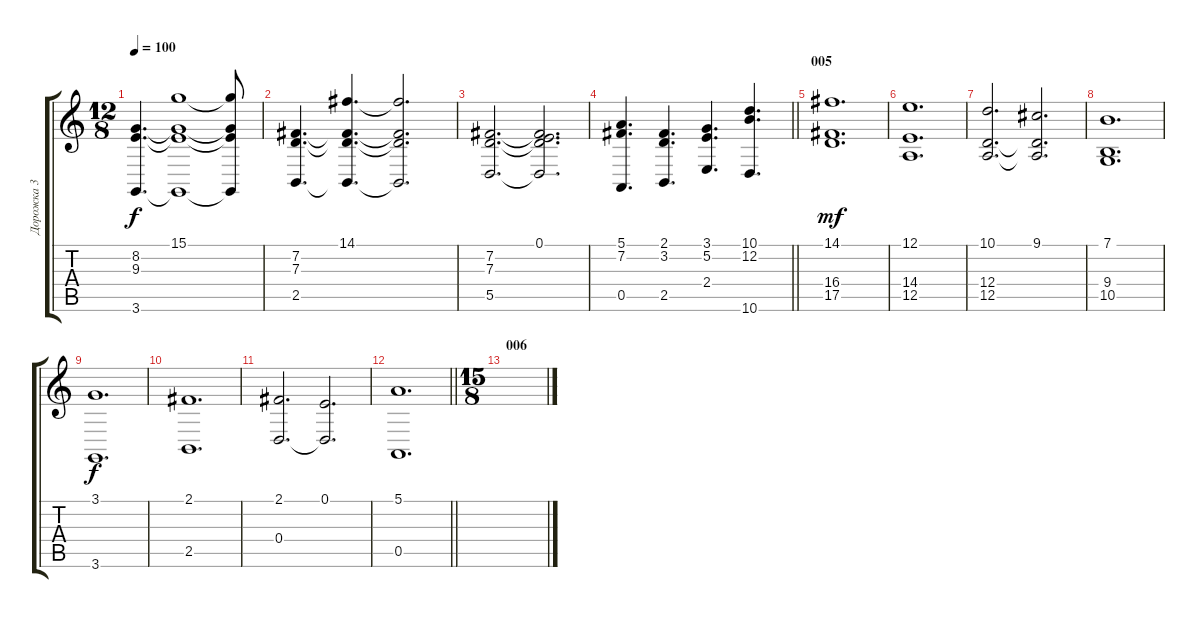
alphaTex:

\track ("Дорожка 3" "Дорожка 3") {instrument stringensemble2}
\staff {score tabs}
\tuning (E4 B3 G3 D3 A2 E2) {hide}
\ts (12 8)
\tempo 100
\clef g2
\ks c
(8.2 9.3 3.6).4{d dy f} (15.1 8.2{t} 9.3{t} 3.6{t}).1 (15.1{t} 8.2{t} 9.3{t} 3.6{t}).8 |
(7.2 7.3 2.5).4{d} (14.1 7.2{t} 7.3{t} 2.5{t}).4{d} (14.1{t} 7.2{t} 7.3{t} 2.5{t}).2{d} |
(7.2 7.3 5.5).2{d} (0.1 7.2{t} 7.3{t} 5.5{t}).2{d} |
\barLineRight lightlight
(5.1 7.2 0.5).4{d} (2.1 3.2 2.5).4{d} (3.1 5.2 2.4).4{d} (10.1 12.2 10.6).4{d} |
\section ("" "005")
(14.1 16.4 17.5).1{d dy mf} |
(12.1 14.4 12.5).1{d} |
(10.1 12.4 12.5).2{d} (9.1 12.4{t} 12.5{t}).2{d} |
(7.1 9.4 10.5).1{d} |
(3.1 3.6).1{d dy f} |
(2.1 2.5).1{d} |
(2.1 0.4).2{d} (0.1 0.4{t}).2{d} |
\barLineRight lightlight
(5.1 0.5).1{d} |
\ts (15 8)
\section ("" "006")
